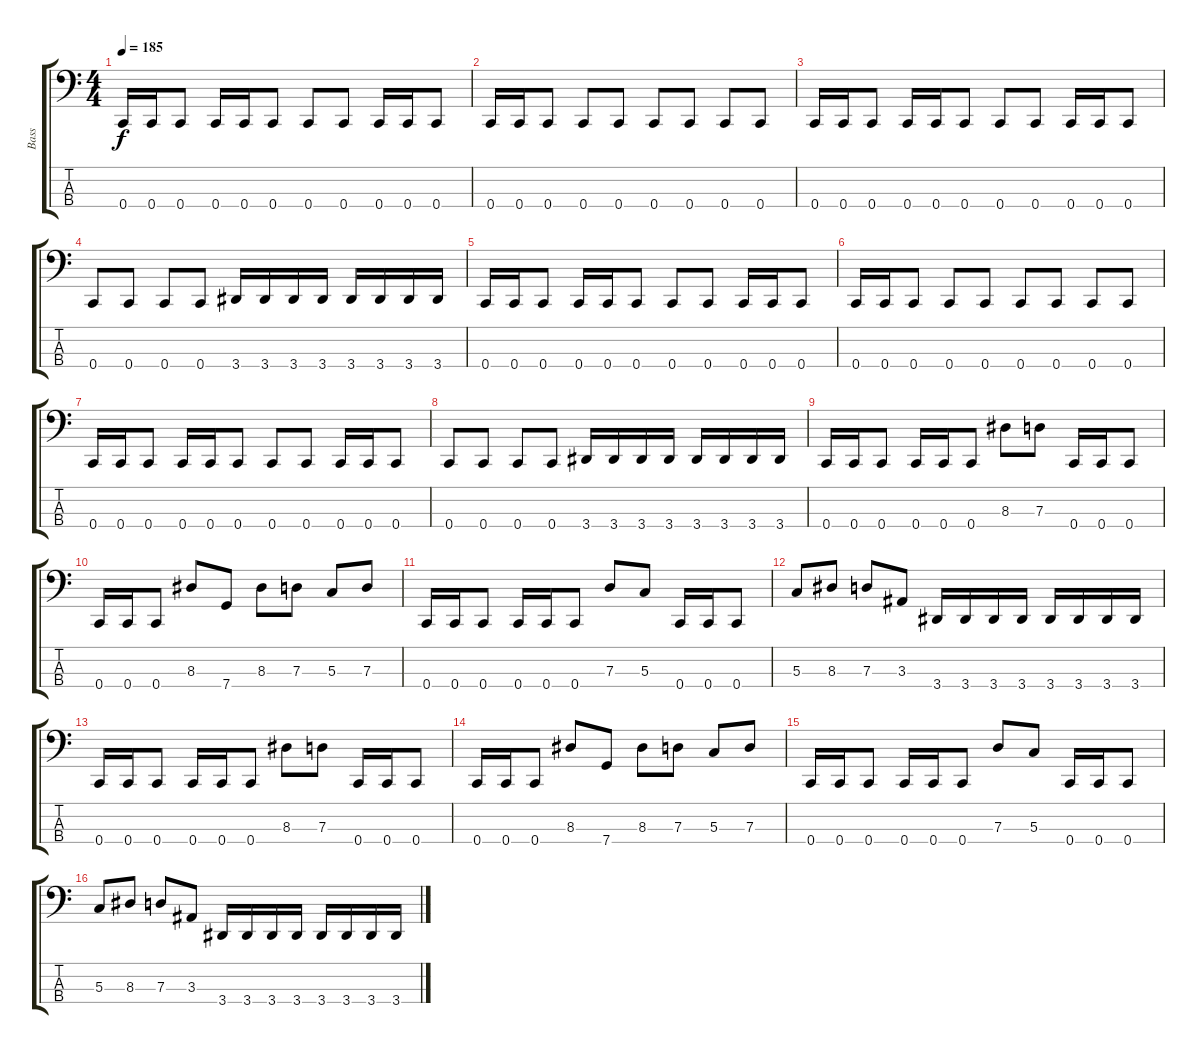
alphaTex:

\track ("Bass" "Bass") {instrument electricbasspick}
\staff {score tabs}
\tuning (F2 C2 G1 C1) {hide}
\ts (4 4)
\tempo 185
\clef f4
\ks c
0.4.16{dy f instrument electricbasspick} 0.4.16 0.4.8 0.4.16 0.4.16 0.4.8 0.4.8 0.4.8 0.4.16 0.4.16 0.4.8 |
0.4.16 0.4.16 0.4.8 0.4.8 0.4.8 0.4.8 0.4.8 0.4.8 0.4.8 |
0.4.16 0.4.16 0.4.8 0.4.16 0.4.16 0.4.8 0.4.8 0.4.8 0.4.16 0.4.16 0.4.8 |
0.4.8 0.4.8 0.4.8 0.4.8 3.4.16 3.4.16 3.4.16 3.4.16 3.4.16 3.4.16 3.4.16 3.4.16 |
0.4.16 0.4.16 0.4.8 0.4.16 0.4.16 0.4.8 0.4.8 0.4.8 0.4.16 0.4.16 0.4.8 |
0.4.16 0.4.16 0.4.8 0.4.8 0.4.8 0.4.8 0.4.8 0.4.8 0.4.8 |
0.4.16 0.4.16 0.4.8 0.4.16 0.4.16 0.4.8 0.4.8 0.4.8 0.4.16 0.4.16 0.4.8 |
0.4.8 0.4.8 0.4.8 0.4.8 3.4.16 3.4.16 3.4.16 3.4.16 3.4.16 3.4.16 3.4.16 3.4.16 |
0.4.16 0.4.16 0.4.8 0.4.16 0.4.16 0.4.8 8.3.8 7.3.8 0.4.16 0.4.16 0.4.8 |
0.4.16 0.4.16 0.4.8 8.3.8 7.4.8 8.3.8 7.3.8 5.3.8 7.3.8 |
0.4.16 0.4.16 0.4.8 0.4.16 0.4.16 0.4.8 7.3.8 5.3.8 0.4.16 0.4.16 0.4.8 |
5.3.8 8.3.8 7.3.8 3.3.8 3.4.16 3.4.16 3.4.16 3.4.16 3.4.16 3.4.16 3.4.16 3.4.16 |
0.4.16 0.4.16 0.4.8 0.4.16 0.4.16 0.4.8 8.3.8 7.3.8 0.4.16 0.4.16 0.4.8 |
0.4.16 0.4.16 0.4.8 8.3.8 7.4.8 8.3.8 7.3.8 5.3.8 7.3.8 |
0.4.16 0.4.16 0.4.8 0.4.16 0.4.16 0.4.8 7.3.8 5.3.8 0.4.16 0.4.16 0.4.8 |
5.3.8 8.3.8 7.3.8 3.3.8 3.4.16 3.4.16 3.4.16 3.4.16 3.4.16 3.4.16 3.4.16 3.4.16
